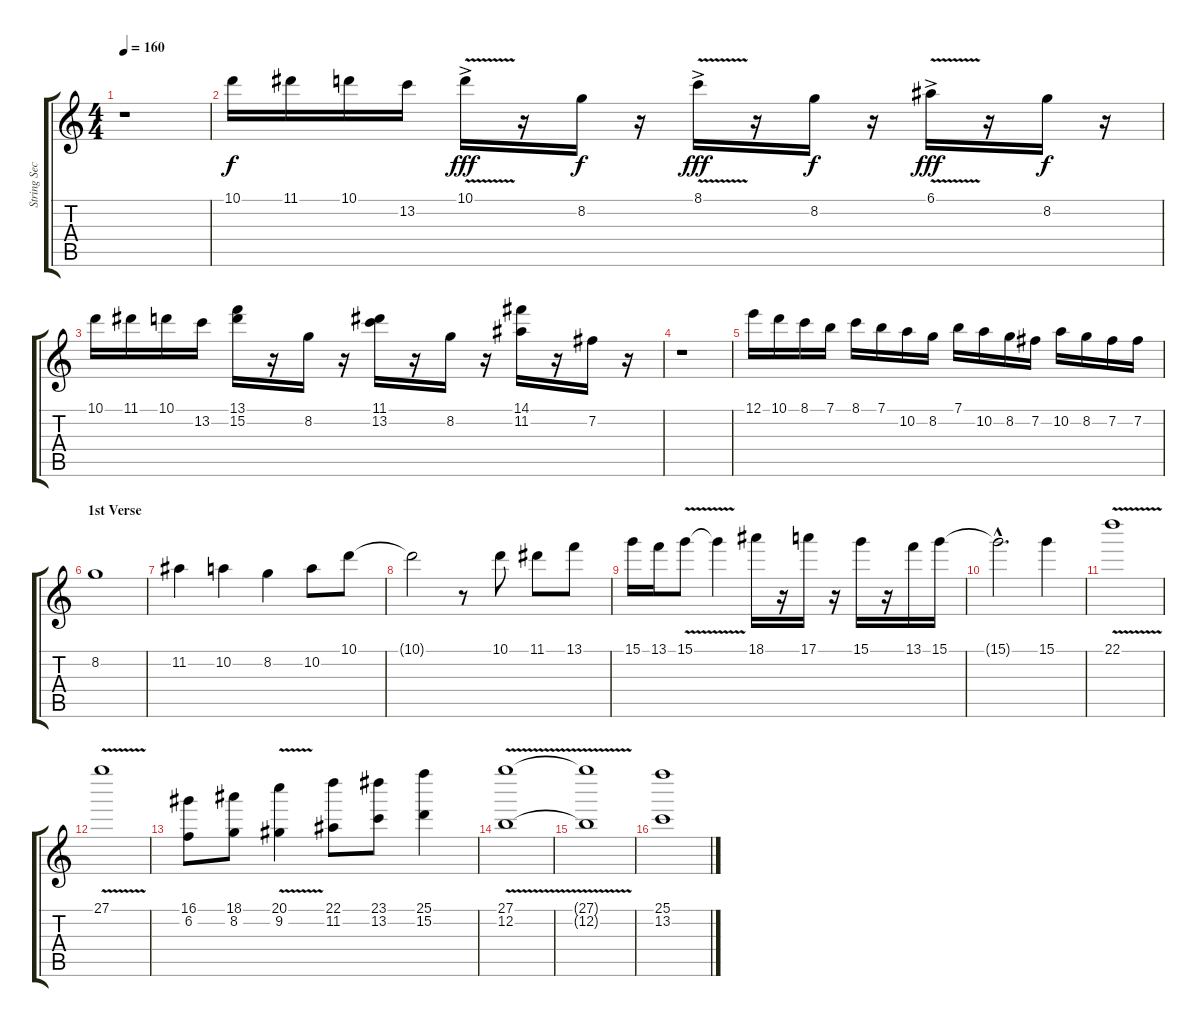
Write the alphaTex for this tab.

\track ("String Section" "String Sec") {instrument tremolostrings}
\staff {score tabs}
\tuning (E5 B4 G4 D4 A3 E3) {hide}
\ts (4 4)
\tempo 160
\clef g2
\ks c
r.1{dy f} |
10.1.16 11.1.16 10.1.16 13.2.16 10.1{v ac}.16{dy fff} r.16 8.2.16{dy f} r.16 8.1{v ac}.16{dy fff} r.16 8.2.16{dy f} r.16 6.1{v ac}.16{dy fff} r.16 8.2.16{dy f} r.16 |
10.1.16 11.1.16 10.1.16 13.2.16 (13.1 15.2).16 r.16 8.2.16 r.16 (11.1 13.2).16 r.16 8.2.16 r.16 (14.1 11.2).16 r.16 7.2.16 r.16 |
r.1 |
12.1.16 10.1.16 8.1.16 7.1.16 8.1.16 7.1.16 10.2.16 8.2.16 7.1.16 10.2.16 8.2.16 7.2.16 10.2.16 8.2.16 7.2.16 7.2.16 |
\section ("" "1st Verse")
8.2.1 |
11.2.4 10.2.4 8.2.4 10.2.8 10.1.8 |
10.1{t}.2 r.8 10.1.8 11.1.8 13.1.8 |
15.1.16 13.1.16 15.1{v}.8 15.1{t}.4 18.1.16 r.16 17.1.16 r.16 15.1.16 r.16 13.1.16 15.1.16 |
15.1{hac t}.2{d} 15.1.4 |
22.1{v}.1 |
27.1{v}.1 |
(16.1 6.2).8 (18.1 8.2).8 (20.1{v} 9.2).4 (22.1 11.2).8 (23.1 13.2).8 (25.1 15.2).4 |
(27.1{v} 12.2).1 |
(27.1{t} 12.2{t}).1 |
(25.1 13.2).1
